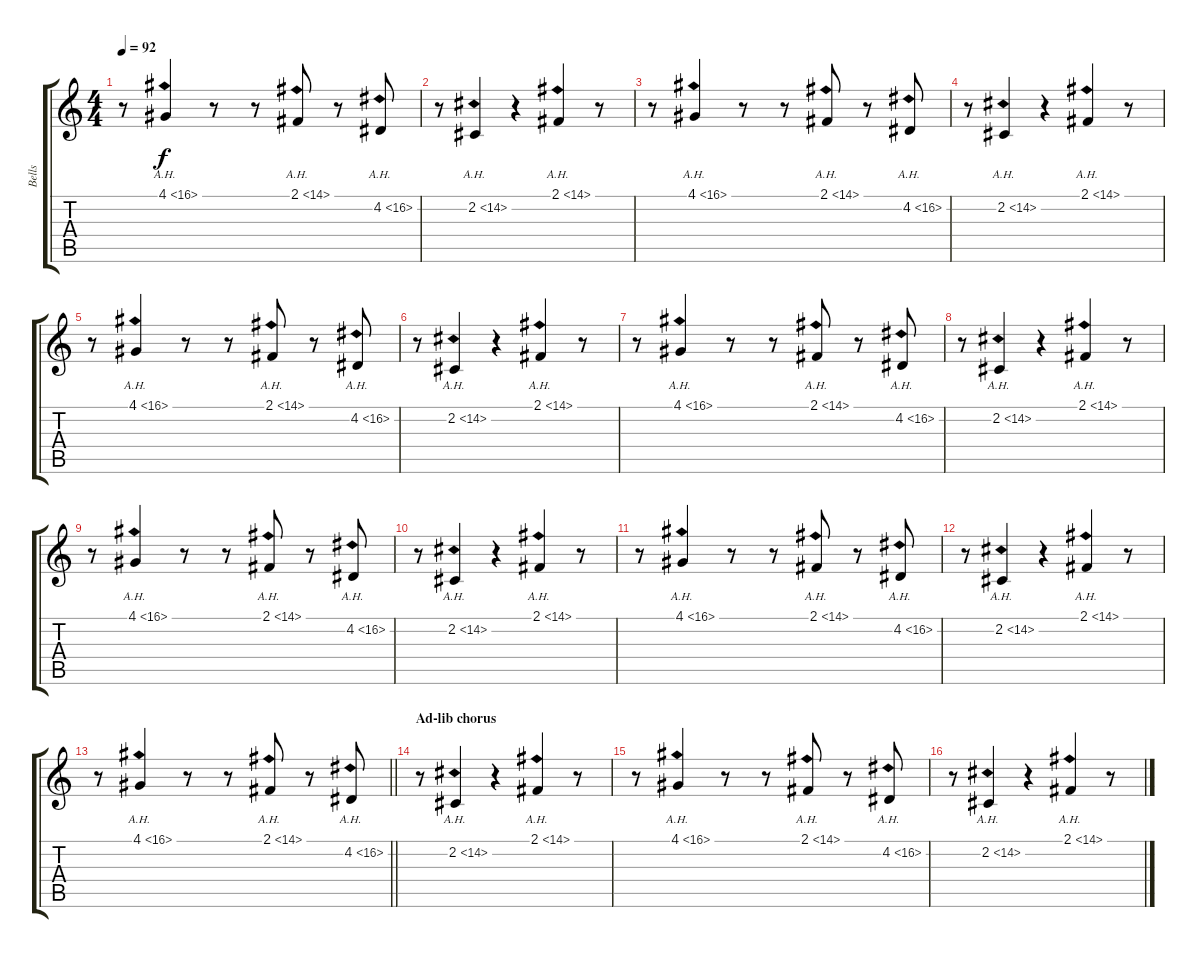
\track ("Bells" "Bells") {instrument vibraphone}
\staff {score tabs}
\tuning (E4 B3 G3 D3 A2 E2) {hide}
\ts (4 4)
\tempo 92
\clef g2
\ks c
r.8{dy f} 4.1{ah 12}.4 r.8 r.8 2.1{ah 12}.8 r.8 4.2{ah 12}.8 |
r.8 2.2{ah 12}.4 r.4 2.1{ah 12}.4 r.8 |
r.8 4.1{ah 12}.4 r.8 r.8 2.1{ah 12}.8 r.8 4.2{ah 12}.8 |
r.8 2.2{ah 12}.4 r.4 2.1{ah 12}.4 r.8 |
r.8 4.1{ah 12}.4 r.8 r.8 2.1{ah 12}.8 r.8 4.2{ah 12}.8 |
r.8 2.2{ah 12}.4 r.4 2.1{ah 12}.4 r.8 |
r.8 4.1{ah 12}.4 r.8 r.8 2.1{ah 12}.8 r.8 4.2{ah 12}.8 |
r.8 2.2{ah 12}.4 r.4 2.1{ah 12}.4 r.8 |
r.8 4.1{ah 12}.4 r.8 r.8 2.1{ah 12}.8 r.8 4.2{ah 12}.8 |
r.8 2.2{ah 12}.4 r.4 2.1{ah 12}.4 r.8 |
r.8 4.1{ah 12}.4 r.8 r.8 2.1{ah 12}.8 r.8 4.2{ah 12}.8 |
r.8 2.2{ah 12}.4 r.4 2.1{ah 12}.4 r.8 |
\barLineRight lightlight
r.8 4.1{ah 12}.4 r.8 r.8 2.1{ah 12}.8 r.8 4.2{ah 12}.8 |
\section ("" "Ad-lib chorus")
r.8 2.2{ah 12}.4 r.4 2.1{ah 12}.4 r.8 |
r.8 4.1{ah 12}.4 r.8 r.8 2.1{ah 12}.8 r.8 4.2{ah 12}.8 |
r.8 2.2{ah 12}.4 r.4 2.1{ah 12}.4 r.8
